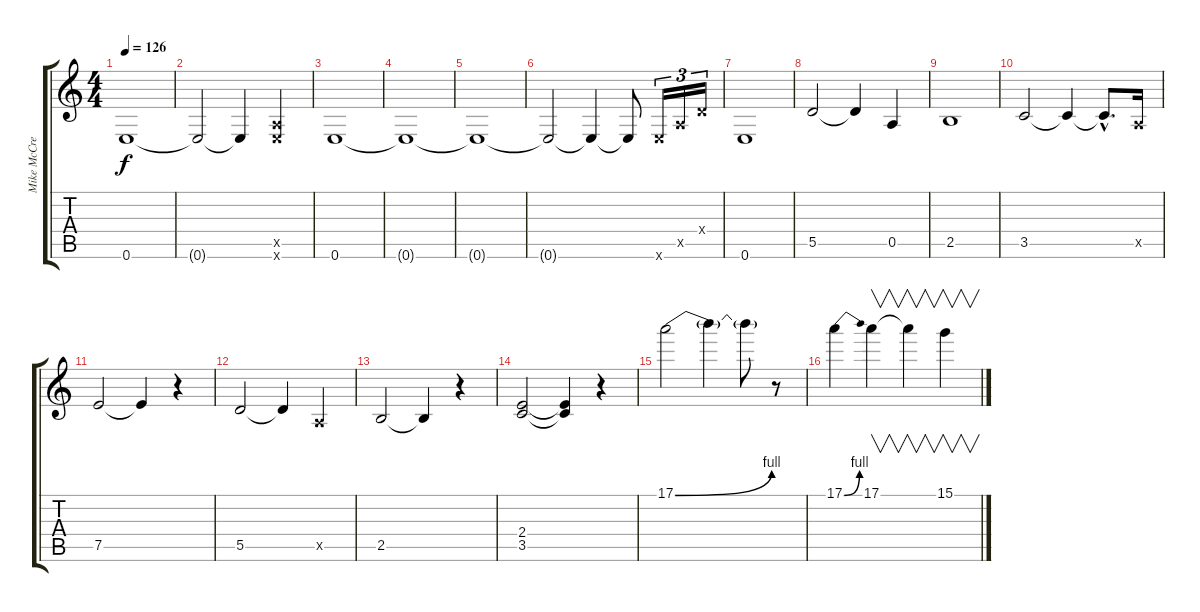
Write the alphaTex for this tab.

\track ("Mike McCready" "Mike McCre") {instrument overdrivenguitar}
\staff {score tabs}
\tuning (E4 B3 G3 D3 A2 E2) {hide}
\ts (4 4)
\tempo 126
\clef g2
\ks c
0.6{t}.1{dy f} |
0.6{t}.2 0.6{t}.4 (0.5{x} 0.6{x}).4 |
0.6.1 |
0.6{t}.1 |
0.6{t}.1 |
0.6{t}.2 0.6{t}.4 0.6{t}.8 0.6{x}.16{tu (3 2)} 0.5{x}.16{tu (3 2)} 0.4{x}.16{tu (3 2)} |
0.6.1 |
5.5.2 5.5{t}.4 0.5.4 |
2.5.1 |
3.5.2 3.5{t}.4 3.5{hac t}.8{d} 0.5{x}.16 |
7.5.2 7.5{t}.4 r.4 |
5.5.2 5.5{t}.4 0.5{x}.4 |
2.5.2 2.5{t}.4 r.4 |
(2.4 3.5).2 (2.4{t} 3.5{t}).4 r.4 |
17.1{be (bend 0 0 60 4)}.2 17.1{t}.4 17.1{t}.8 r.8 |
17.1{be (bend 0 0 60 4)}.4 17.1.4{v} 17.1{t}.4{v} 15.1.4{v}
